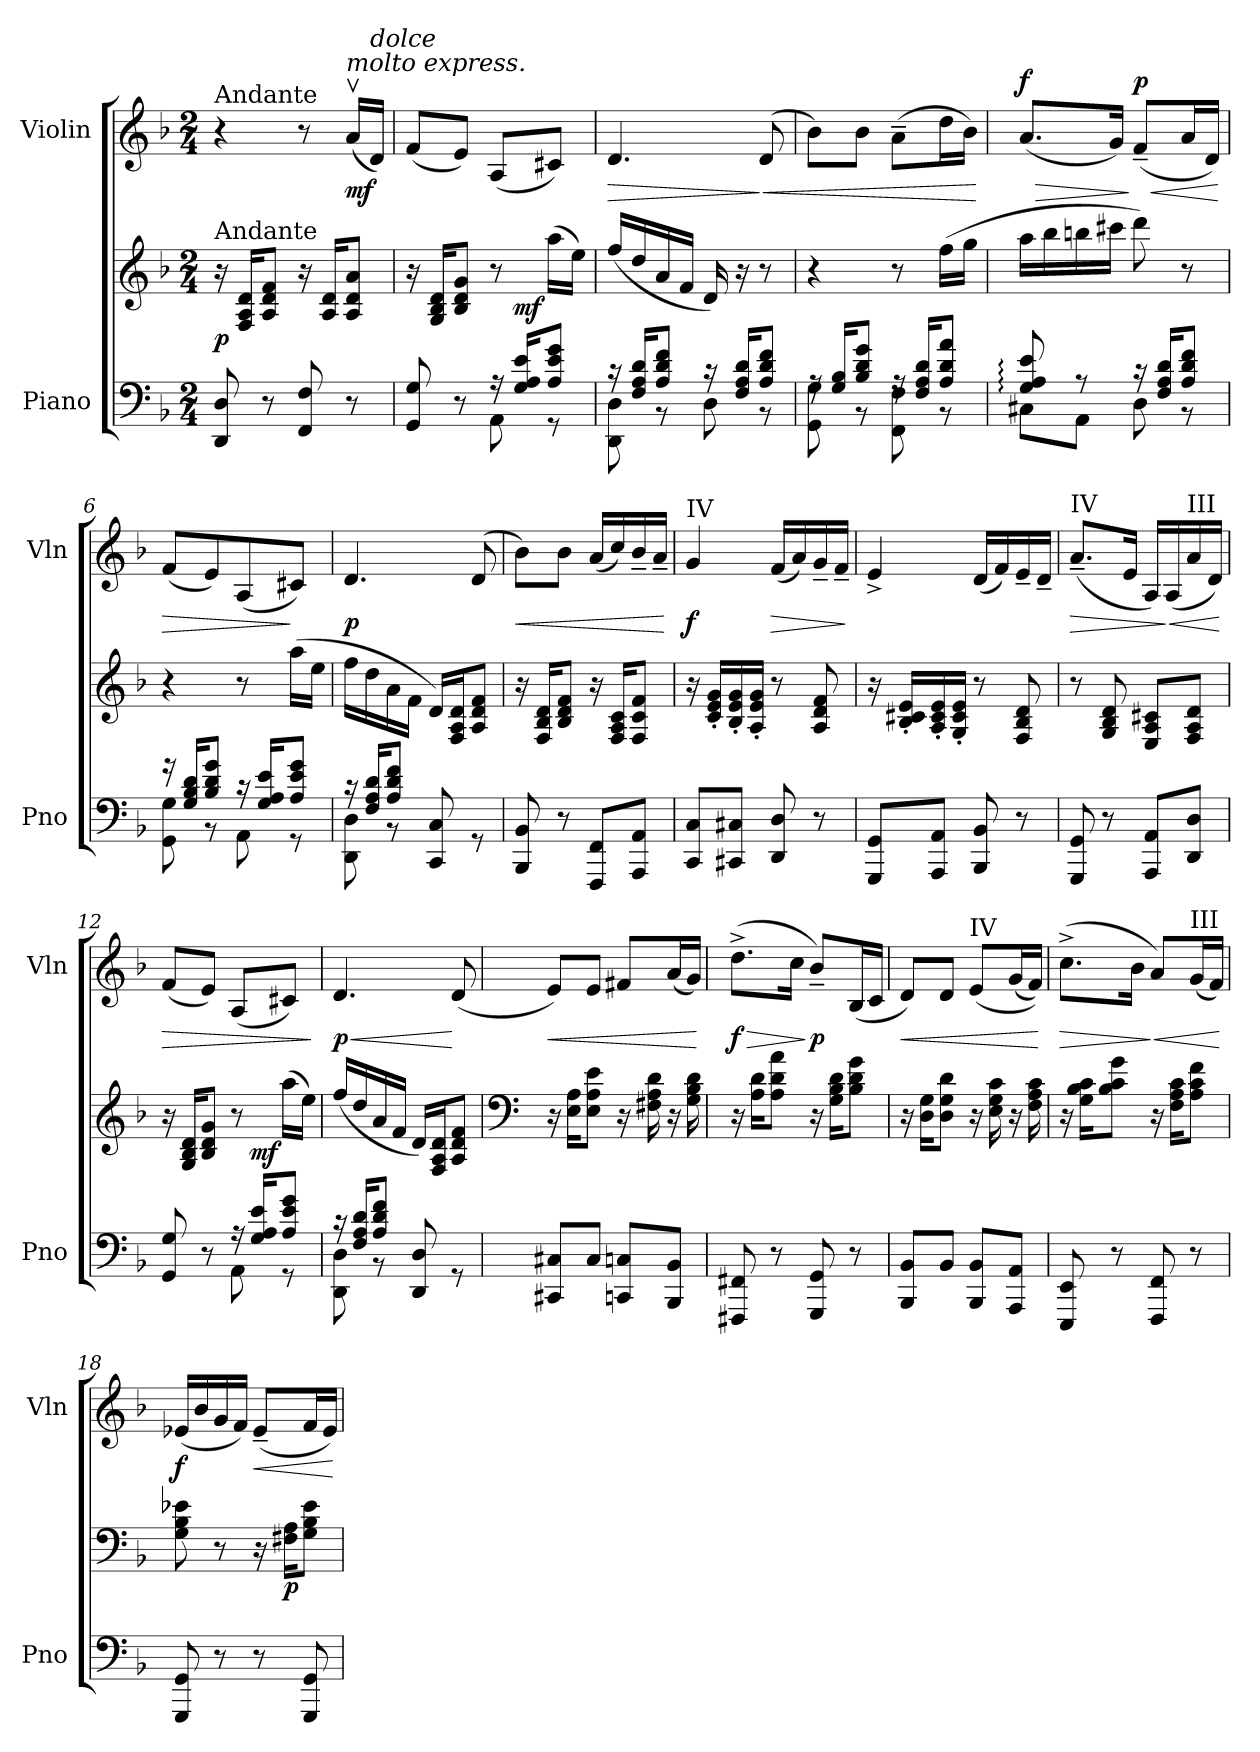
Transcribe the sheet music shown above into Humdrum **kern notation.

**kern	**kern	**dynam	**kern	**dynam
*part2	*part2	*part2	*part1	*part1
*staff3	*staff2	*staff2/3	*staff1	*staff1
*I"Piano	*	*	*I"Violin	*
*I'Pno	*	*	*I'Vln	*
*clefF4	*clefG2	*	*clefG2	*
*k[b-]	*k[b-]	*	*k[b-]	*
*M2/4	*M2/4	*	*M2/4	*
*MM25	*MM25	*	*MM25	*
=1	=1	=1	=1	=1
!	!	!	!LO:TX:a:t=Andante	!
!	!LO:TX:a:t=Andante	!	!	!
!	!	!LO:DY:b	!	!
8DD/ 8D/	16r	p	4r	.
.	16F/ 16A/ 16d/KL	.	.	.
8r	8A/ 8d/ 8f/J	.	.	.
8FF/ 8F/	16r	.	8r	.
.	16A/ 16d/KL	.	.	.
!	!	!	!LO:TX:a:i:t=molto express.	!
!	!	!	!	!LO:DY:b
8r	8A/ 8d/ 8a/J	.	(16av/LL	mf
!	!	!	!LO:TX:a:i:t=dolce	!
.	.	.	16d/JJ)	.
=2	=2	=2	=2	=2
*^	*	*	*	*
8GG/ 8G/	4ryy	16r	.	(8f/L	.
.	.	16G/ 16B-/ 16d/KL	.	.	.
8r	.	8B-/ 8d/ 8g/J	.	8e/J)	.
16r	8AA\	8r	.	(8A/L	.
!	!	!	!LO:DY:a=2	!	!
16G/ 16A/ 16e/KL	.	.	mf	.	.
8A/ 8e/ 8g/J	8r	(16aa\LL	.	8c#X/J)	.
.	.	16ee\JJ)	.	.	.
=3	=3	=3	=3	=3	=3
!	!	!	!	!	!LO:HP:b
16r	8DD\ 8D\	(16ff/LL	.	4.d/	>
16F/ 16A/ 16d/KL	.	16dd/	.	.	.
8A/ 8d/ 8f/J	8r	16a/	.	.	.
.	.	16f/JJ	.	.	.
16r	8D\	16d/)	.	.	.
16F/ 16A/ 16d/KL	.	16r	.	.	.
!	!	!	!	!	!LO:HP:n=1:b
8A/ 8d/ 8f/J	8r	8r	.	(>8d/	] <
=4	=4	=4	=4	=4	=4
16rA	8GG\ 8G\	4r	.	8b-\L)	.
16G/ 16B-/KL	.	.	.	.	.
8B-/ 8d/ 8g/J	8r	.	.	8b-\J	.
16rA	8FF\ 8F\	8r	.	(8a~\L	.
16F/ 16A/ 16d/KL	.	.	.	.	.
8A/ 8d/ 8a/J	8r	(16ff\LL	.	16dd\L	.
.	.	16gg\JJ	.	16b-\JJ)	.
*v	*v	*	*	*	*
.	.	.	.	[
!!LO:LB:g=z
=5	=5	=5	=5	=5
*^	*	*	*	*
!	!	!	!	!	!LO:HP:b
!	!	!	!	!	!LO:DY:n=1:a
8G/: 8A/: 8e/:	8C#X\L	16aa\LL	.	(8.a/L	> f
.	.	16bb-\	.	.	.
8r	8AA\J	16bbn\	.	.	.
.	.	16ccc#X\JJ	.	16g/Jk)	.
!	!	!	!	!	!LO:HP:n=1:b
!	!	!	!	!	!LO:DY:n=2:a
16r	8D\	8ddd\)	.	(8f~/L	] < p
16F/ 16A/ 16d/KL	.	.	.	.	.
8A/ 8d/ 8f/J	8r	8r	.	16a/L	.
.	.	.	.	16d/JJ)	.
*v	*v	*	*	*	*
.	.	.	.	[
=6	=6	=6	=6	=6
*^	*	*	*	*
!	!	!	!	!	!LO:HP:b
16r	8GG\ 8G\	4r	.	(8f/L	>
16G/ 16B-/ 16d/KL	.	.	.	.	.
8B-/ 8d/ 8g/J	8r	.	.	8e/)	.
16r	8AA\	8r	.	(8A/	.
16G/ 16A/ 16e/KL	.	.	.	.	.
8A/ 8e/ 8g/J	8r	(16aa\LL	.	8c#X/J)	]
.	.	16ee\JJ	.	.	.
=7	=7	=7	=7	=7	=7
!	!	!	!	!	!LO:DY:b
16r	8DD\ 8D\	16ff\LL	.	4.d/	p
16F/ 16A/ 16d/KL	.	16dd\	.	.	.
8A/ 8d/ 8f/J	8r	16a\	.	.	.
.	.	16f\JJ	.	.	.
8CC/ 8C/	4ryy	16d/LL)	.	.	.
.	.	16F/ 16A/ 16d/J	.	.	.
8rGG	.	8A/ 8d/ 8f/J	.	(>8d/	.
*v	*v	*	*	*	*
=8	=8	=8	=8	=8
!	!	!	!	!LO:HP:b
8BBB-/ 8BB-/	16r	.	8b-\L)	<
.	16F/ 16B-/ 16d/KL	.	.	.
8r	8B-/ 8d/ 8f/J	.	8b-\J	.
8FFF/ 8FF/L	16r	.	(16a/LL	.
.	16F/ 16A/ 16c/KL	.	16cc/)	.
8AAA/ 8AA/J	8F/ 8c/ 8f/J	.	16b-~/	.
.	.	.	16a~/JJ	.
.	.	.	.	[
=9	=9	=9	=9	=9
!	!	!	!LO:TX:a:t=IV	!
!	!	!	!	!LO:DY:b
8CC/ 8C/L	16r	.	4g/	f
.	16c/' 16e/' 16g/'LL	.	.	.
8CC#X/ 8C#X/J	16B-/' 16e/' 16g/'	.	.	.
.	16A/' 16e/' 16g/'JJ	.	.	.
!	!	!	!	!LO:HP:b
8DD/ 8D/	8r	.	(16f/LL	>
.	.	.	16a/)	.
8r	8A/ 8d/ 8f/	.	16g~/	.
.	.	.	16f~/JJ	.
.	.	.	.	]
!!LO:LB:g=z
=10	=10	=10	=10	=10
8GGG/ 8GG/L	16r	.	4e^/	.
.	16B-/' 16c#X/' 16e/'LL	.	.	.
8AAA/ 8AA/J	16A/' 16c#/' 16e/'	.	.	.
.	16G/' 16c#/' 16e/'JJ	.	.	.
8BBB-/ 8BB-/	8r	.	(16d/LL	.
.	.	.	16f/)	.
8r	8F/ 8B-/ 8d/	.	16e~/	.
.	.	.	16d~/JJ	.
=11	=11	=11	=11	=11
!	!	!	!LO:TX:a:t=IV	!
!	!	!	!	!LO:HP:b
8GGG/ 8GG/	8r	.	(8.a~/L	>
8r	8G/ 8B-/ 8d/	.	.	.
.	.	.	16e/Jk	.
8AAA/ 8AA/L	8E/ 8A/ 8c#X/L	.	16A/LL)	.
!	!	!	!	!LO:HP:n=1:b
.	.	.	(16A/	] <
!	!	!	!LO:TX:a:t=III	!
8DD/ 8D/J	8F/ 8A/ 8d/J	.	16a/	.
.	.	.	16d/JJ)	.
.	.	.	.	[
=12	=12	=12	=12	=12
*^	*	*	*	*
!	!	!	!	!	!LO:HP:b
8GG/ 8G/	4ryy	16r	.	(8f/L	>
.	.	16G/ 16B-/ 16d/KL	.	.	.
8r	.	8B-/ 8d/ 8g/J	.	8e/J)	.
16r	8AA\	8r	.	(8A/L	.
!	!	!	!LO:DY:a=2	!	!
16G/ 16A/ 16e/KL	.	.	mf	.	.
8A/ 8e/ 8g/J	8r	(16aa\LL	.	8c#X/J)	.
.	.	16ee\JJ)	.	.	.
*v	*v	*	*	*	*
.	.	.	.	]
=13	=13	=13	=13	=13
*^	*	*	*	*
!	!	!	!	!	!LO:HP:b
!	!	!	!	!	!LO:DY:n=1:b
16r	8DD\ 8D\	(16ff/LL	.	4.d/	< p
16F/ 16A/ 16d/KL	.	16dd/	.	.	.
8A/ 8d/ 8f/J	8r	16a/	.	.	.
.	.	16f/JJ	.	.	.
8DD/ 8D/	4ryy	16d/LL)	.	.	.
.	.	16F/ 16A/ 16d/J	.	.	.
8rGG	.	8A/ 8d/ 8f/J	.	(8d/	[
*v	*v	*	*	*	*
=14	=14	=14	=14	=14
*	*clefF4	*	*	*
!	!	!	!	!LO:HP:b
8CC#X/ 8C#X/L	16r	.	8e/L)	<
.	16E\ 16A\KL	.	.	.
8C#/J	8E\ 8A\ 8e\J	.	8e/J	.
8CCn/ 8Cn/L	16r	.	8f#X/L	.
.	16F#X\ 16A\ 16d\	.	.	.
8BBB-/ 8BB-/J	16r	.	(16a/L	.
.	16G\ 16B-\ 16d\	.	16g/JJ)	.
.	.	.	.	[
!!LO:PB:g=z
=15	=15	=15	=15	=15
!	!	!	!	!LO:HP:b
!	!	!	!	!LO:DY:n=1:b
8FFF#X/ 8FF#X/	16r	.	(8.dd^\L	> f
.	16A\ 16d\KL	.	.	.
8r	8A\ 8d\ 8a\J	.	.	.
.	.	.	16cc\Jk	.
!	!	!	!	!LO:DY:n=2:b
8GGG/ 8GG/	16r	.	8b-~/L)	] p
.	16G\ 16B-\ 16d\KL	.	.	.
8r	8B-\ 8d\ 8g\J	.	(16B-/L	.
.	.	.	16c/JJ	.
=16	=16	=16	=16	=16
!	!	!	!	!LO:HP:b
8BBB-/ 8BB-/L	16r	.	8d/L)	<
.	16D\ 16G\KL	.	.	.
8BB-/J	8D\ 8G\ 8d\J	.	8d/J	.
!	!	!	!LO:TX:a:t=IV	!
8BBB-/ 8BB-/L	16r	.	(8e/L	.
.	16E\ 16G\ 16c\	.	.	.
8AAA/ 8AA/J	16r	.	(16g/L	.
.	16F\ 16A\ 16c\	.	16f/JJ))	.
.	.	.	.	[
=17	=17	=17	=17	=17
!	!	!	!	!LO:HP:b
8EEE/ 8EE/	16r	.	(8.cc^\L	>
.	16G\ 16B-\ 16c\KL	.	.	.
8r	8B-\ 8c\ 8g\J	.	.	.
.	.	.	16b-\Jk	.
!	!	!	!	!LO:HP:n=1:b
8FFF/ 8FF/	16r	.	8a/L)	] <
.	16F\ 16A\ 16c\KL	.	.	.
!	!	!	!LO:TX:a:t=III	!
8r	8A\ 8c\ 8f\J	.	(16g/L	.
.	.	.	16f/JJ)	.
.	.	.	.	[
=18	=18	=18	=18	=18
!	!	!	!	!LO:DY:b
8GGG/ 8GG/	8G\ 8B-\ 8e-X\	.	(16e-X/LL	f
.	.	.	16b-/	.
8r	8r	.	16g/	.
.	.	.	16f/JJ)	.
!	!	!	!	!LO:HP:b
8r	16r	.	(8e-~/L	<
!	!	!LO:DY:b	!	!
.	16F#X\ 16A\KL	p	.	.
8GGG/ 8GG/	8G\ 8B-\ 8e-\J	.	16f/L	.
.	.	.	16e-/JJ)	.
.	.	.	.	[
=	=	=	=	=
*-	*-	*-	*-	*-
